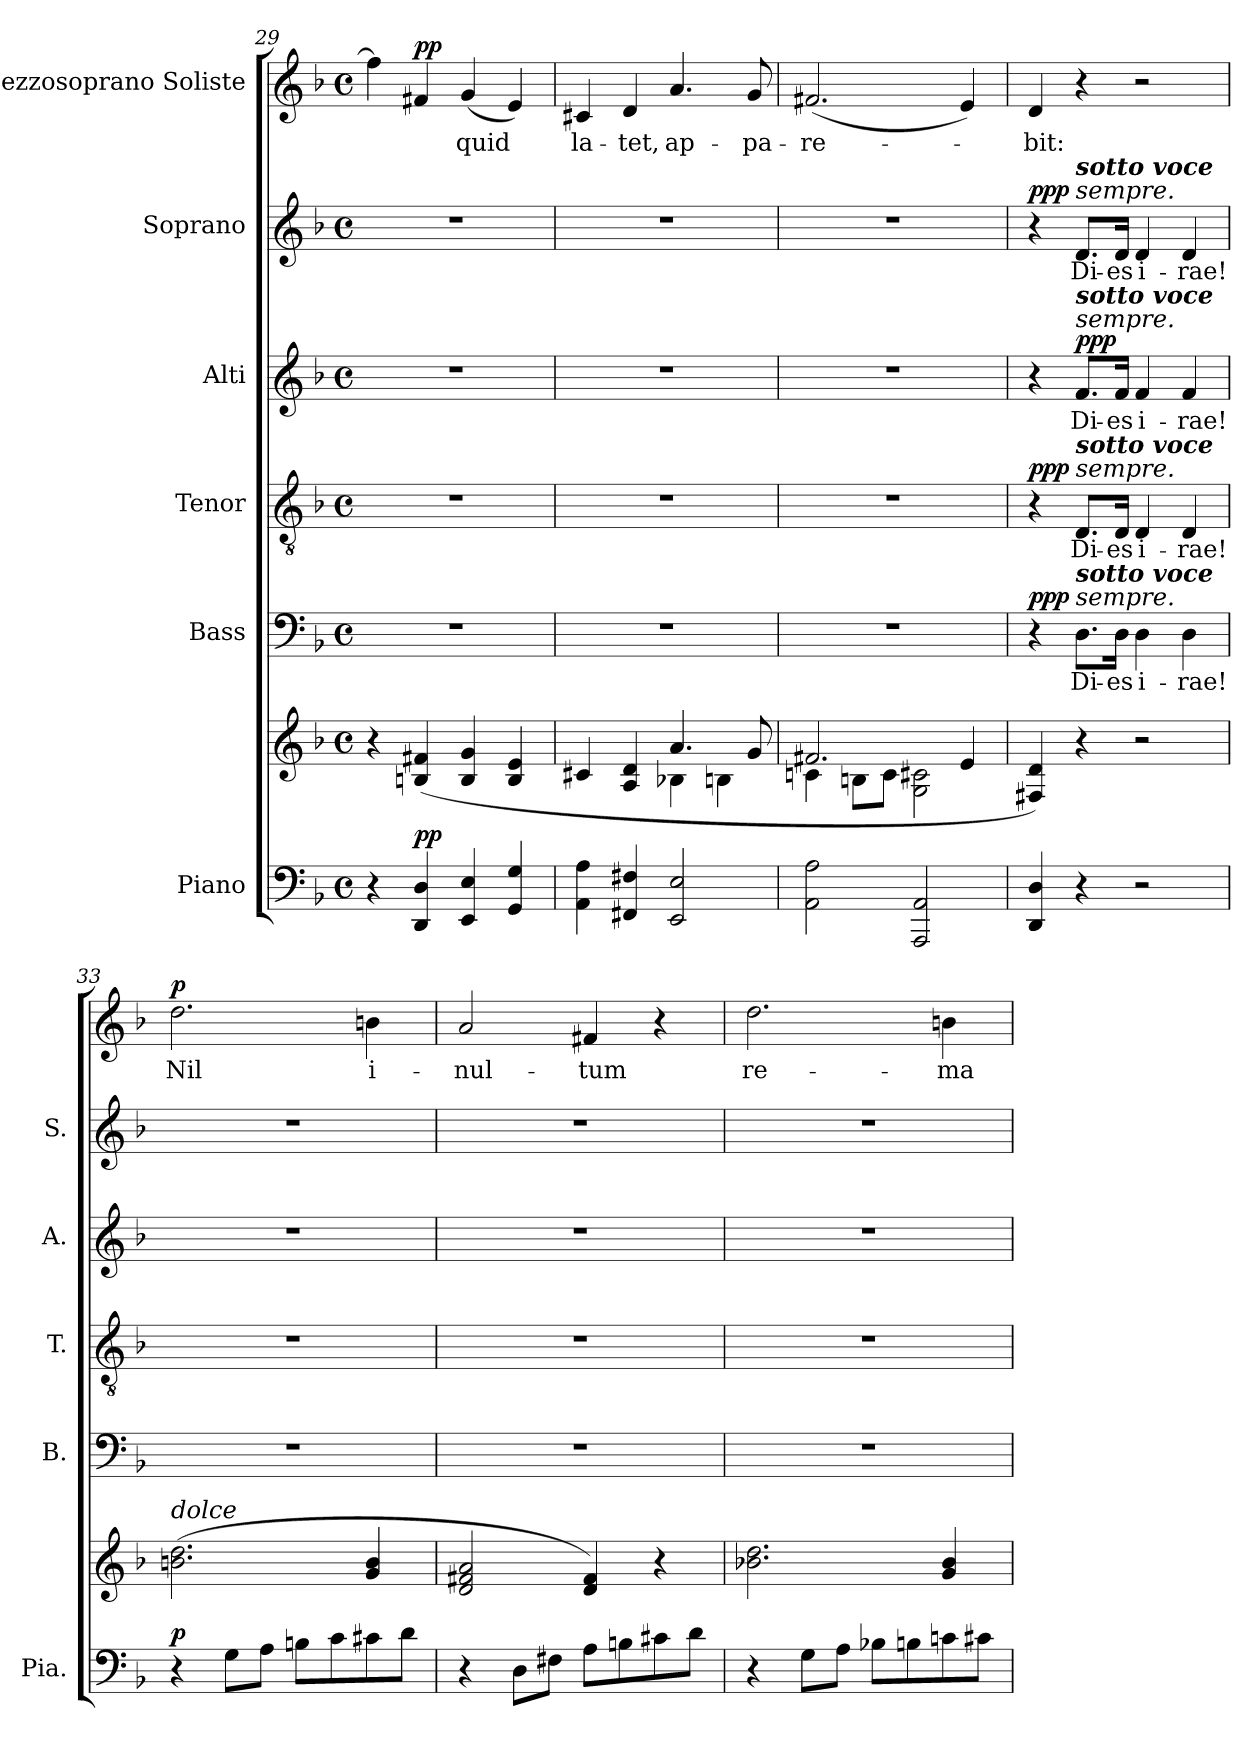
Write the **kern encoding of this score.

**kern	**kern	**dynam	**kern	**text	**dynam	**kern	**text	**dynam	**kern	**text	**dynam	**kern	**text	**dynam	**kern	**text	**dynam
*part6	*part6	*part6	*part5	*part5	*part5	*part4	*part4	*part4	*part3	*part3	*part3	*part2	*part2	*part2	*part1	*part1	*part1
*staff7	*staff6	*staff6/7	*staff5	*staff5	*staff5	*staff4	*staff4	*staff4	*staff3	*staff3	*staff3	*staff2	*staff2	*staff2	*staff1	*staff1	*staff1
*I"Piano	*	*	*I"Bass	*	*	*I"Tenor	*	*	*I"Alti	*	*	*I"Soprano	*	*	*I"Mezzosoprano Soliste	*	*
*I'Pia.	*	*	*I'B.	*	*	*I'T.	*	*	*I'A.	*	*	*I'S.	*	*	*	*	*
*clefF4	*clefG2	*	*clefF4	*	*	*clefGv2	*	*	*clefG2	*	*	*clefG2	*	*	*clefG2	*	*
*	*	*	*	*	*	*	*	*	*ITrd2c3	*	*	*	*	*	*	*	*
*k[b-]	*k[b-]	*	*k[b-]	*	*	*k[b-]	*	*	*k[f#c#]	*	*	*k[b-]	*	*	*k[b-]	*	*
*M4/4	*M4/4	*	*M4/4	*	*	*M4/4	*	*	*M4/4	*	*	*M4/4	*	*	*M4/4	*	*
*met(c)	*met(c)	*	*met(c)	*	*	*met(c)	*	*	*met(c)	*	*	*met(c)	*	*	*met(c)	*	*
=29	=29	=29	=29	=29	=29	=29	=29	=29	=29	=29	=29	=29	=29	=29	=29	=29	=29
4r	4r	.	1r	.	.	1r	.	.	1r	.	.	1r	.	.	4ff#\]	.	.
!	!	!LO:DY:a=2	!	!	!	!	!	!	!	!	!	!	!	!	!	!	!LO:DY:a
4DD/ 4D/	(4Bn/ 4f#X/	pp	.	.	.	.	.	.	.	.	.	.	.	.	4f#X/	.	pp
4EE/ 4E/	4B/ 4g/	.	.	.	.	.	.	.	.	.	.	.	.	.	(4g/	-quid	.
4GG/ 4G/	4B/ 4e/	.	.	.	.	.	.	.	.	.	.	.	.	.	4e/)	.	.
=30	=30	=30	=30	=30	=30	=30	=30	=30	=30	=30	=30	=30	=30	=30	=30	=30	=30
*	*^	*	*	*	*	*	*	*	*	*	*	*	*	*	*	*	*
4AA\ 4A\	4c#X/	2ryy	.	1r	.	.	1r	.	.	1r	.	.	1r	.	.	4c#X/	la-	.
4FF#X/ 4F#X/	4A/ 4d/	.	.	.	.	.	.	.	.	.	.	.	.	.	.	4d/	-tet,	.
2EE/ 2E/	4.a/	4B-X\	.	.	.	.	.	.	.	.	.	.	.	.	.	4.a/	ap-	.
.	.	4Bn\	.	.	.	.	.	.	.	.	.	.	.	.	.	.	.	.
.	8g/	.	.	.	.	.	.	.	.	.	.	.	.	.	.	8g/	-pa-	.
=31	=31	=31	=31	=31	=31	=31	=31	=31	=31	=31	=31	=31	=31	=31	=31	=31	=31	=31
2AA\ 2A\	2.f#X/	4cn\	.	1r	.	.	1r	.	.	1r	.	.	1r	.	.	(>2.f#X/	-re-	.
.	.	8Bn\L	.	.	.	.	.	.	.	.	.	.	.	.	.	.	.	.
.	.	8c\J	.	.	.	.	.	.	.	.	.	.	.	.	.	.	.	.
2AAA/ 2AA/	.	2G\ 2c#X\	.	.	.	.	.	.	.	.	.	.	.	.	.	.	.	.
.	4e/	.	.	.	.	.	.	.	.	.	.	.	.	.	.	4e/)	.	.
*	*v	*v	*	*	*	*	*	*	*	*	*	*	*	*	*	*	*	*
=32	=32	=32	=32	=32	=32	=32	=32	=32	=32	=32	=32	=32	=32	=32	=32	=32	=32
!	!	!	!	!	!LO:DY:a	!	!	!LO:DY:a	!	!	!	!	!	!LO:DY:a	!	!	!
4DD/ 4D/	4F#X/ 4d/)	.	4r	.	ppp	4r	.	ppp	4r	.	.	4r	.	ppp	4d/	-bit:	.
!	!	!	!	!	!	!	!	!	!	!	!	!LO:TX:a:i:t=sempre.	!	!	!	!	!
!	!	!	!	!	!	!	!	!	!	!	!	!LO:TX:a:Bi:t=sotto voce	!	!	!	!	!
!	!	!	!	!	!	!	!	!	!LO:TX:a:i:t=sempre.	!	!	!	!	!	!	!	!
!	!	!	!	!	!	!	!	!	!LO:TX:a:Bi:t=sotto voce	!	!	!	!	!	!	!	!
!	!	!	!	!	!	!LO:TX:a:i:t=sempre.	!	!	!	!	!	!	!	!	!	!	!
!	!	!	!	!	!	!LO:TX:a:Bi:t=sotto voce	!	!	!	!	!	!	!	!	!	!	!
!	!	!	!LO:TX:a:i:t=sempre.	!	!	!	!	!	!	!	!	!	!	!	!	!	!
!	!	!	!LO:TX:a:Bi:t=sotto voce	!	!	!	!	!	!	!	!	!	!	!	!	!	!
!	!	!	!	!	!	!	!	!	!	!	!LO:DY:a	!	!	!	!	!	!
4r	4r	.	8.D\L	Di-	.	8.D/L	Di-	.	8.di/L	Di-	ppp	8.d/L	Di-	.	4r	.	.
.	.	.	16D\Jk	-es	.	16D/Jk	-es	.	16di/Jk	-es	.	16d/Jk	-es	.	.	.	.
2r	2r	.	4D\	i-	.	4D/	i-	.	4di/	i-	.	4d/	i-	.	2r	.	.
.	.	.	4D\	-rae!	.	4D/	-rae!	.	4di/	-rae!	.	4d/	-rae!	.	.	.	.
!!LO:LB:g=z
=33	=33	=33	=33	=33	=33	=33	=33	=33	=33	=33	=33	=33	=33	=33	=33	=33	=33
!	!LO:TX:a:i:t=dolce	!	!	!	!	!	!	!	!	!	!	!	!	!	!	!	!
!	!	!LO:DY:a=2	!	!	!	!	!	!	!	!	!	!	!	!	!	!	!LO:DY:a
4r	(2.bn\ 2.dd\	p	1r	.	.	1r	.	.	1r	.	.	1r	.	.	2.dd\	Nil	p
8G\L	.	.	.	.	.	.	.	.	.	.	.	.	.	.	.	.	.
8A\J	.	.	.	.	.	.	.	.	.	.	.	.	.	.	.	.	.
8Bn\L	.	.	.	.	.	.	.	.	.	.	.	.	.	.	.	.	.
8c\	.	.	.	.	.	.	.	.	.	.	.	.	.	.	.	.	.
8c#X\	4g/ 4b/	.	.	.	.	.	.	.	.	.	.	.	.	.	4bn\	i-	.
8d\J	.	.	.	.	.	.	.	.	.	.	.	.	.	.	.	.	.
=34	=34	=34	=34	=34	=34	=34	=34	=34	=34	=34	=34	=34	=34	=34	=34	=34	=34
4r	2d/ 2f#X/ 2a/	.	1r	.	.	1r	.	.	1r	.	.	1r	.	.	2a/	-nul-	.
8D\L	.	.	.	.	.	.	.	.	.	.	.	.	.	.	.	.	.
8F#X\J	.	.	.	.	.	.	.	.	.	.	.	.	.	.	.	.	.
8A\L	4d/ 4f#/)	.	.	.	.	.	.	.	.	.	.	.	.	.	4f#X/	-tum	.
8Bn\	.	.	.	.	.	.	.	.	.	.	.	.	.	.	.	.	.
8c#X\	4r	.	.	.	.	.	.	.	.	.	.	.	.	.	4r	.	.
8d\J	.	.	.	.	.	.	.	.	.	.	.	.	.	.	.	.	.
=35	=35	=35	=35	=35	=35	=35	=35	=35	=35	=35	=35	=35	=35	=35	=35	=35	=35
4r	2.b-X\ 2.dd\	.	1r	.	.	1r	.	.	1r	.	.	1r	.	.	2.dd\	re-	.
8G\L	.	.	.	.	.	.	.	.	.	.	.	.	.	.	.	.	.
8A\J	.	.	.	.	.	.	.	.	.	.	.	.	.	.	.	.	.
8B-X\L	.	.	.	.	.	.	.	.	.	.	.	.	.	.	.	.	.
8Bn\	.	.	.	.	.	.	.	.	.	.	.	.	.	.	.	.	.
8cn\	4g/ 4b-/	.	.	.	.	.	.	.	.	.	.	.	.	.	4bn\	-ma-	.
8c#X\J	.	.	.	.	.	.	.	.	.	.	.	.	.	.	.	.	.
=	=	=	=	=	=	=	=	=	=	=	=	=	=	=	=	=	=
*-	*-	*-	*-	*-	*-	*-	*-	*-	*-	*-	*-	*-	*-	*-	*-	*-	*-
